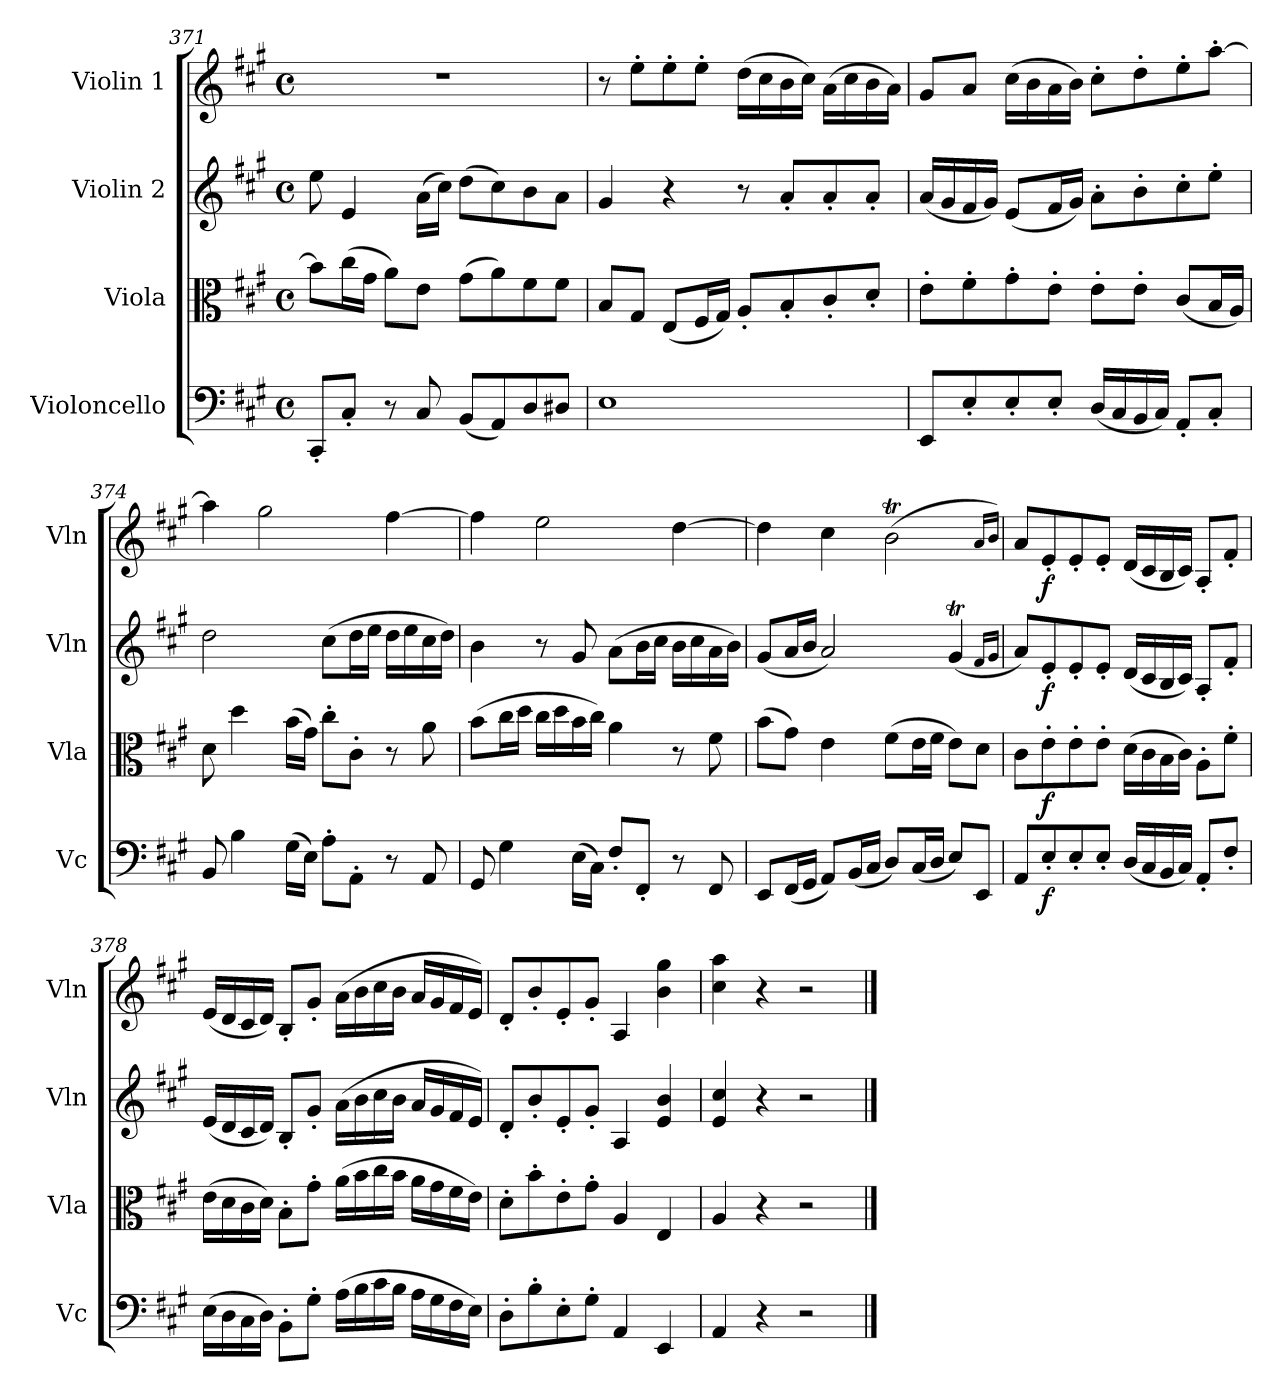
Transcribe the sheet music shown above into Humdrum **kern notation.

**kern	**dynam	**kern	**dynam	**kern	**dynam	**kern	**dynam
*part4	*part4	*part3	*part3	*part2	*part2	*part1	*part1
*staff4	*staff4	*staff3	*staff3	*staff2	*staff2	*staff1	*staff1
*I"Violoncello	*	*I"Viola	*	*I"Violin 2	*	*I"Violin 1	*
*I'Vc	*	*I'Vla	*	*I'Vln	*	*I'Vln	*
*clefF4	*	*clefC3	*	*clefG2	*	*clefG2	*
*k[f#c#g#]	*	*k[f#c#g#]	*	*k[f#c#g#]	*	*k[f#c#g#]	*
*M4/4	*	*M4/4	*	*M4/4	*	*M4/4	*
*met(c)	*	*met(c)	*	*met(c)	*	*met(c)	*
=371	=371	=371	=371	=371	=371	=371	=371
8CC#'/L	.	8b\L]	.	8ee\	.	1r	.
8C#'/J	.	(>16cc#\L	.	4e/	.	.	.
.	.	16g#\JJ	.	.	.	.	.
8r	.	8a\L)	.	.	.	.	.
8C#/	.	8e\J	.	(>16a\LL	.	.	.
.	.	.	.	16cc#\JJ)	.	.	.
(<8BB/L	.	(>8g#\L	.	(>8dd\L	.	.	.
8AA/)	.	8a\)	.	8cc#\)	.	.	.
8D/	.	8f#\	.	8b\	.	.	.
8D#X/J	.	8f#\J	.	8a\J	.	.	.
=372	=372	=372	=372	=372	=372	=372	=372
1E	.	8B/L	.	4g#/	.	8r	.
.	.	8G#/J	.	.	.	8ee'\L	.
.	.	(<8E/L	.	4r	.	8ee'\	.
.	.	16F#/L	.	.	.	8ee'\J	.
.	.	16G#/JJ)	.	.	.	.	.
.	.	8A'/L	.	8r	.	(>16dd\LL	.
.	.	.	.	.	.	16cc#\	.
.	.	8B'/	.	8a'/L	.	16b\	.
.	.	.	.	.	.	16cc#\JJ)	.
.	.	8c#'/	.	8a'/	.	(>16a\LL	.
.	.	.	.	.	.	16cc#\	.
.	.	8d'/J	.	8a'/J	.	16b\	.
.	.	.	.	.	.	16a\JJ)	.
!!LO:LB:g=z
=373	=373	=373	=373	=373	=373	=373	=373
8EE/L	.	8e'\L	.	(<16a/LL	.	8g#/L	.
.	.	.	.	16g#/	.	.	.
8E'/	.	8f#'\	.	16f#/	.	8a/J	.
.	.	.	.	16g#/JJ)	.	.	.
8E'/	.	8g#'\	.	(<8e/L	.	(>16cc#\LL	.
.	.	.	.	.	.	16b\	.
8E'/J	.	8e'\J	.	16f#/L	.	16a\	.
.	.	.	.	16g#/JJ)	.	16b\JJ)	.
(<16D/LL	.	8e'\L	.	8a'\L	.	8cc#'\L	.
16C#/	.	.	.	.	.	.	.
16BB/	.	8e'\J	.	8b'\	.	8dd'\	.
16C#/JJ)	.	.	.	.	.	.	.
8AA'/L	.	(<8c#/L	.	8cc#'\	.	8ee'\	.
8C#'/J	.	16B/L	.	8ee'\J	.	[8aa'\J	.
.	.	16A/JJ)	.	.	.	.	.
=374	=374	=374	=374	=374	=374	=374	=374
8BB/	.	8d\	.	2dd\	.	4aa\]	.
4B\	.	4dd\	.	.	.	.	.
.	.	.	.	.	.	2gg#\	.
(>16G#\LL	.	(>16b\LL	.	.	.	.	.
16E\JJ)	.	16g#\JJ)	.	.	.	.	.
8A'\L	.	8cc#'\L	.	(>8cc#\L	.	.	.
8AA'\J	.	8c#'\J	.	16dd\L	.	.	.
.	.	.	.	16ee\JJ	.	.	.
8r	.	8r	.	16dd\LL	.	[4ff#\	.
.	.	.	.	16ee\	.	.	.
8AA/	.	8a\	.	16cc#\	.	.	.
.	.	.	.	16dd\JJ)	.	.	.
=375	=375	=375	=375	=375	=375	=375	=375
8GG#/	.	(>8b\L	.	4b\	.	4ff#\]	.
4G#\	.	16cc#\L	.	.	.	.	.
.	.	16dd\JJ	.	.	.	.	.
.	.	16cc#\LL	.	8r	.	2ee\	.
.	.	16dd\	.	.	.	.	.
(>16E\LL	.	16b\	.	8g#/	.	.	.
16C#\JJ)	.	16cc#\JJ)	.	.	.	.	.
8F#'/L	.	4a\	.	(>8a\L	.	.	.
8FF#'/J	.	.	.	16b\L	.	.	.
.	.	.	.	16cc#\JJ	.	.	.
8r	.	8r	.	16b\LL	.	[4dd\	.
.	.	.	.	16cc#\	.	.	.
8FF#/	.	8f#\	.	16a\	.	.	.
.	.	.	.	16b\JJ)	.	.	.
!!LO:LB:g=z
=376	=376	=376	=376	=376	=376	=376	=376
8EE/L	.	(>8b\L	.	(<8g#/L	.	4dd\]	.
(<16FF#/L	.	8g#\J)	.	16a/L	.	.	.
16GG#/JJ	.	.	.	16b/JJ	.	.	.
8AA/L)	.	4e\	.	2a/)	.	4cc#\	.
(<16BB/L	.	.	.	.	.	.	.
16C#/JJ	.	.	.	.	.	.	.
8D/L)	.	(>8f#\L	.	.	.	(>2bT\	.
(<16C#/L	.	16e\L	.	.	.	.	.
16D/JJ	.	16f#\JJ	.	.	.	.	.
8E/L)	.	8e\L)	.	(<4g#t/	.	.	.
8EE/J	.	8d\J	.	.	.	.	.
.	.	.	.	16qf#/LL	.	16qa/LL	.
.	.	.	.	16qg#/JJ	.	16qb/JJ)	.
=377	=377	=377	=377	=377	=377	=377	=377
8AA/L	.	8c#\L	.	8a/L)	.	8a/L	.
!	!LO:DY:b	!	!LO:DY:b	!	!LO:DY:b	!	!LO:DY:b
8E'/	f	8e'\	f	8e'/	f	8e'/	f
8E'/	.	8e'\	.	8e'/	.	8e'/	.
8E'/J	.	8e'\J	.	8e'/J	.	8e'/J	.
(<16D/LL	.	(>16d\LL	.	(<16d/LL	.	(<16d/LL	.
16C#/	.	16c#\	.	16c#/	.	16c#/	.
16BB/	.	16B\	.	16B/	.	16B/	.
16C#/JJ)	.	16c#\JJ)	.	16c#/JJ)	.	16c#/JJ)	.
8AA'/L	.	8A'\L	.	8A'/L	.	8A'/L	.
8F#'/J	.	8f#'\J	.	8f#'/J	.	8f#'/J	.
=378	=378	=378	=378	=378	=378	=378	=378
(>16E\LL	.	(>16e\LL	.	(<16e/LL	.	(<16e/LL	.
16D\	.	16d\	.	16d/	.	16d/	.
16C#\	.	16c#\	.	16c#/	.	16c#/	.
16D\JJ)	.	16d\JJ)	.	16d/JJ)	.	16d/JJ)	.
8BB'\L	.	8B'\L	.	8B'/L	.	8B'/L	.
8G#'\J	.	8g#'\J	.	8g#'/J	.	8g#'/J	.
(>16A\LL	.	(>16a\LL	.	(>16a\LL	.	(>16a\LL	.
16B\	.	16b\	.	16b\	.	16b\	.
16c#\	.	16cc#\	.	16cc#\	.	16cc#\	.
16B\JJ	.	16b\JJ	.	16b\JJ	.	16b\JJ	.
16A\LL	.	16a\LL	.	16a/LL	.	16a/LL	.
16G#\	.	16g#\	.	16g#/	.	16g#/	.
16F#\	.	16f#\	.	16f#/	.	16f#/	.
16E\JJ)	.	16e\JJ)	.	16e/JJ)	.	16e/JJ)	.
=379	=379	=379	=379	=379	=379	=379	=379
8D'\L	.	8d'\L	.	8d'/L	.	8d'/L	.
8B'\	.	8b'\	.	8b'/	.	8b'/	.
8E'\	.	8e'\	.	8e'/	.	8e'/	.
8G#'\J	.	8g#'\J	.	8g#'/J	.	8g#'/J	.
4AA/	.	4A/	.	4A/	.	4A/	.
4EE/	.	4E/	.	4e/ 4b/	.	4b\ 4gg#\	.
=380	=380	=380	=380	=380	=380	=380	=380
4AA/	.	4A/	.	4e/ 4cc#/	.	4cc#\ 4aa\	.
4r	.	4r	.	4r	.	4r	.
2r	.	2r	.	2r	.	2r	.
==	==	==	==	==	==	==	==
*-	*-	*-	*-	*-	*-	*-	*-
